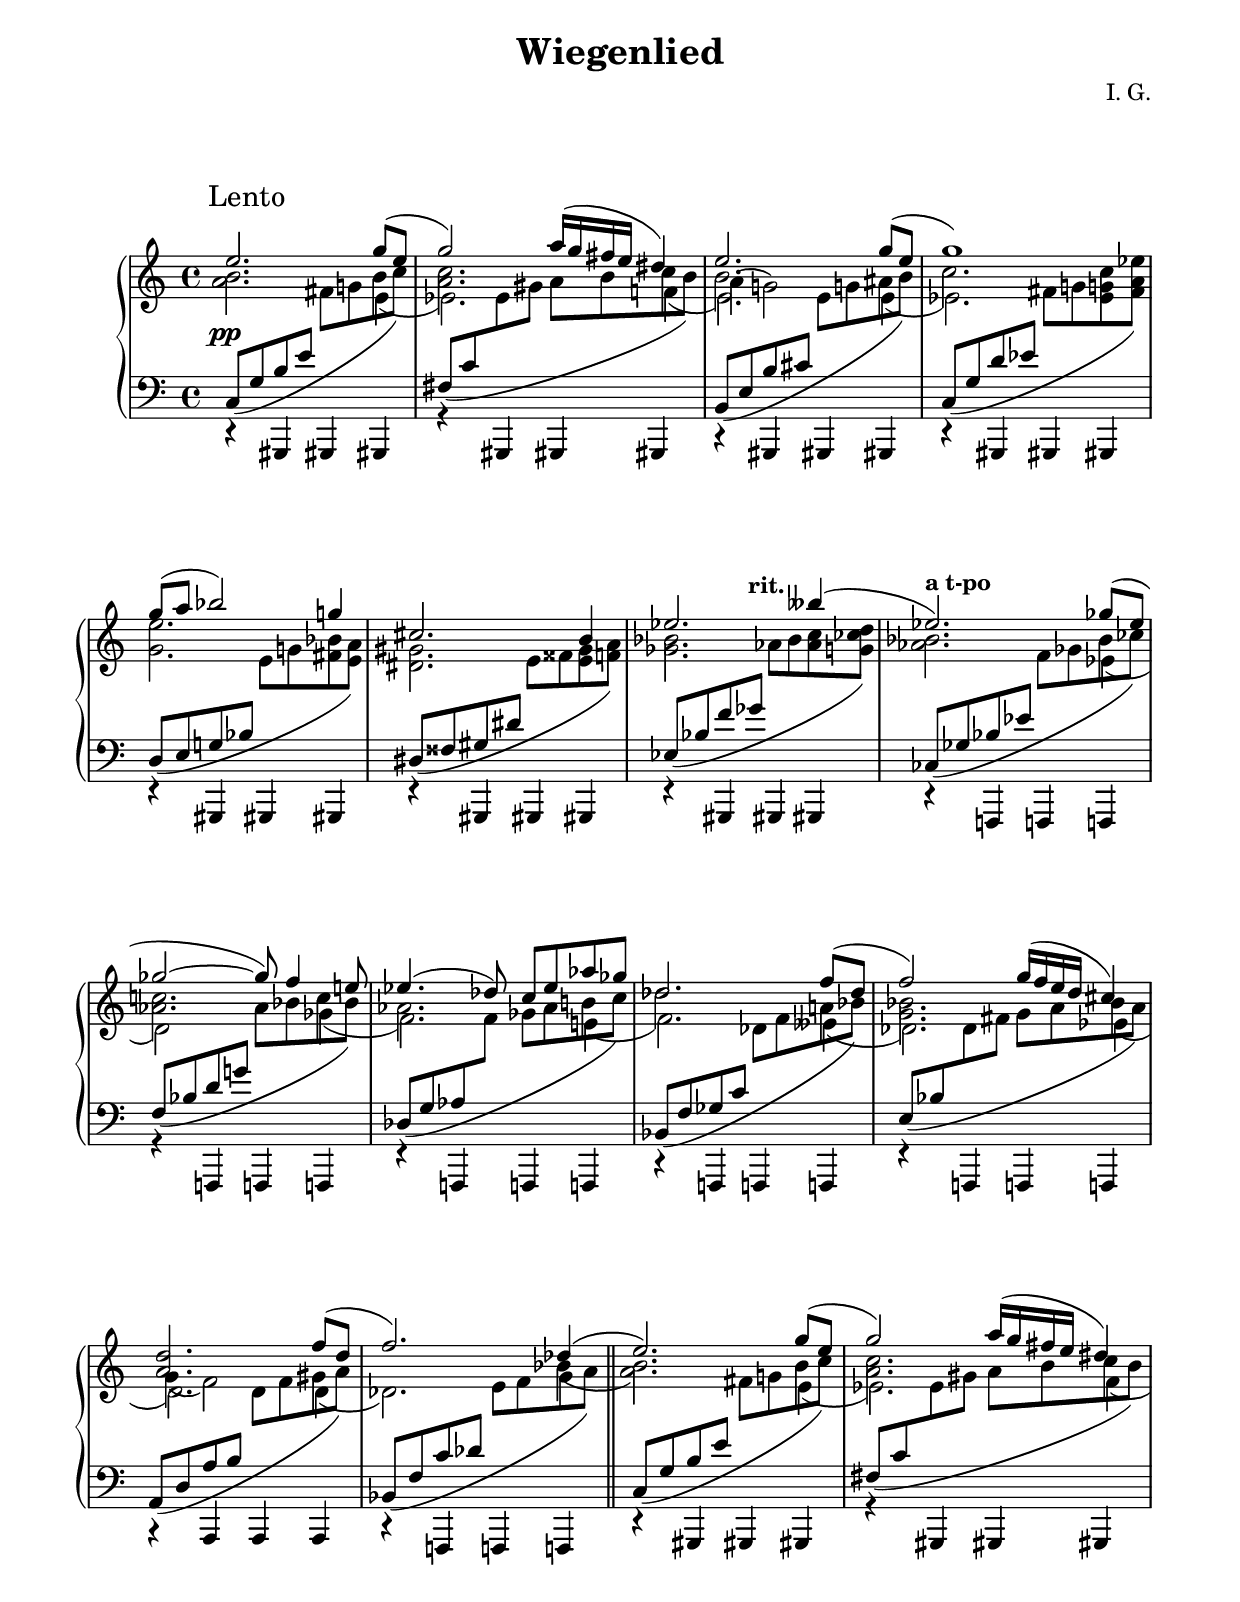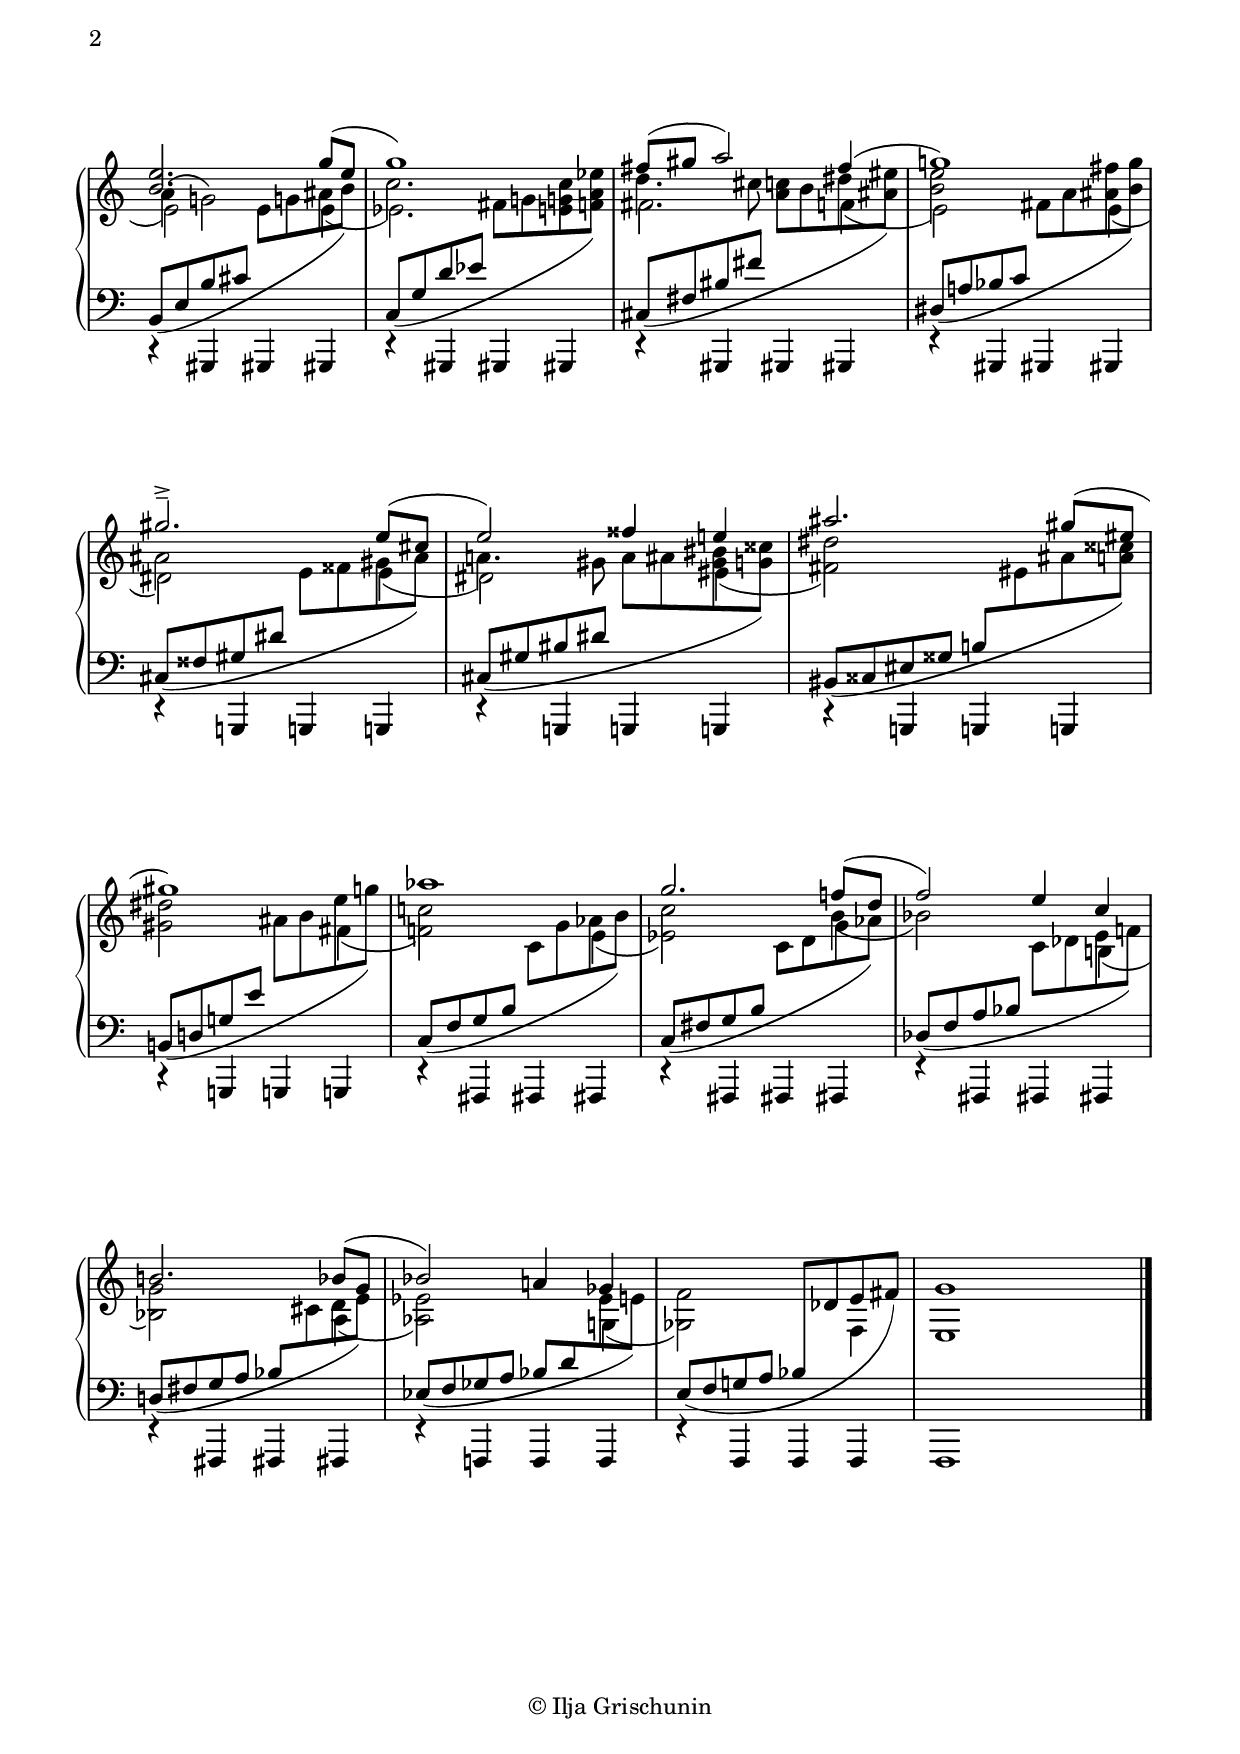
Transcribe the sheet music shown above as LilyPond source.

\version "2.19.15"
%\version "2.18.0"

\language "deutsch"

\header {
  title = "Wiegenlied"
  %meter = "Lento"
  composer = "I. G."
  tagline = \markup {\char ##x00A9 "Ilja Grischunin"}
}

\paper {
  #(set-paper-size "a4")
  top-system-spacing #'basic-distance = #20
  top-markup-spacing #'basic-distance = #5
  markup-system-spacing #'basic-distance = #30
  system-system-spacing #'basic-distance = #28
  last-bottom-spacing #'basic-distance = #25
  left-margin = 15
  right-margin = 15
  %two-sided = ##t
  %inner-margin = 25
  %outer-margin = 15
}

\layout {
  indent = 7
  \context {
    \PianoStaff
    \consists #Span_stem_engraver
  }
  \context{
    \Score
    \override StaffGrouper.staff-staff-spacing.basic-distance = #13
    \remove "Bar_number_engraver"
  }
}

\version "2.19.15"
%\version "2.18.0"

\language "deutsch"

%%%%%%%%% SCRIPTS %%%%%%%%%
makeOctaves =
#(define-music-function (parser location arg mus)
   (integer? ly:music?)
   #{<<  \withMusicProperty #'to-relative-callback
         #(lambda (m p)
            (let ((mu (ly:music-property m 'element)))
              (ly:music-transpose mu (ly:make-pitch (- arg) 0 0))
              (ly:make-music-relative! mu p)
              (ly:music-transpose mu (ly:make-pitch arg 0 0)))
            p)
         \transpose c' $(ly:make-pitch arg 0 0) $mus
         $mus
     >>
   #})
pocoCr = 
#(make-music 'CrescendoEvent
   'span-type 'text
   'span-text "poco cresc.")
pocoDim =
#(make-music 'CrescendoEvent
   'span-type 'text
   'span-text "poco dimin.")
offsetPositions =
  #(define-music-function (parser location offsets) (pair?)
    #{
       \once \override Slur.positions = #(lambda (grob) 
	 `(,(+ (car offsets) (cdar (ly:slur::calc-control-points grob))) . 
	   ,(+ (cdr offsets) (cdr (cadddr (ly:slur::calc-control-points grob))))))
    #})
  
%%%%%%%%% VOICES %%%%%%%%%
groundBas = \relative {
  \stemUp
  \override Stem.length = 7
  \repeat unfold 7 {r4 gis,,! gis! gis!}
  \repeat unfold 5 {r4 f! f! f!} r a a a r f! f! f!
  \repeat unfold 6 {r4 gis! gis! gis!}
  \repeat unfold 4 {r4 g! g! g!}
  \repeat unfold 4 {r4 fis! fis! fis!}
  r4 f! f f r f f f 
  \set Score.proportionalNotationDuration = #(ly:make-moment 1/8)
  f1
  \bar "|."
}
groundTehor = \relative {
	\override Slur.positions = #'(0 . 0)
  c8_( g' h e
  \change Staff = RH
  \stemDown
  \once\override Beam.positions = #'(-5 . -3.5)
  fis g! h c)
  \change Staff = LH
  \stemUp
  fis,,_( c'
  \change Staff = RH
  \stemDown
  es gis
  \once\override Beam.positions = #'(-4 . -3.5)
  a h 
  \once\override NoteColumn.force-hshift = #.8
  c h)
  \change Staff = LH
  \stemUp
  h,,_( e h' cis
  \change Staff = RH
  \stemDown
  \once\override Beam.positions = #'(-5 . -3.5)
  e g! ais h)
  \change Staff = LH
  \stemUp
  c,,_( g' d' es
  \change Staff = RH
  \stemDown
  fis g! <es g! c><fis a es'>)
  \change Staff = LH
  \stemUp
  d,_(e g! b
  \change Staff = RH
  \stemDown
  e g! <fis b><e a>)
  \change Staff = LH
  \stemUp
  dis,_( fisis gis dis'
  \change Staff = RH
  \stemDown
  e fisis <e gis><f a>)
  \change Staff = LH
  \stemUp
  es,_( b' f' ges
  \change Staff = RH
  \stemDown
  \once\override Score.MetronomeMark.extra-offset = #'(-2 . -1.3)
  \tempo "rit."
  as b <as c><g ces d>)
  \change Staff = LH
  \stemUp
  \tempo "a t-po"
  ces,,_( ges' b es
  \change Staff = RH
  \stemDown
  \once\override Beam.positions = #'(-4.5 . -3.5)
  f ges b ces)
  \change Staff = LH
  \stemUp
  f,,_( b d g!
  \change Staff = RH
  \stemDown
  \once\override Beam.positions = #'(-4 . -3.5)
  as b c b)
  \change Staff = LH
  \stemUp
  des,,_( g as
  \change Staff = RH
  \stemDown
  f'
  \once\override Beam.positions = #'(-4 . -3)
  ges as h! c)
  \change Staff = LH
  \stemUp
  b,,_( f' ges c
  \change Staff = RH
  \stemDown
  \once\override Beam.positions = #'(-5.5 . -3)
  des f a! b)
  \change Staff = LH
  \stemUp
  e,,_( b'
  \change Staff = RH
  \stemDown
  des fis
  \once\override Beam.positions = #'(-4 . -3)
  g a
  \once\override NoteColumn.force-hshift = #.8
  b a)
  \change Staff = LH
  \stemUp
  a,,_( d a' h
  \change Staff = RH
  \stemDown
  \once\override Beam.positions = #'(-5.5 . -4)
  d f gis a)
  \change Staff = LH
  \stemUp
  b,,_( f' c' des
  \change Staff = RH
  \stemDown
  e f 
  \once\override NoteColumn.force-hshift = #.2
  g a)
  \bar "||"
  \change Staff = LH
  \stemUp
  c,,8_( g' h e
  \change Staff = RH
  \stemDown
  \once\override Beam.positions = #'(-5 . -3.5)
  fis g! h c)
  \change Staff = LH
  \stemUp
  fis,,_( c'
  \change Staff = RH
  \stemDown
  es gis
  \once\override Beam.positions = #'(-4 . -3)
  a h 
  \once\override NoteColumn.force-hshift = #.7
  c h)
  \change Staff = LH
  \stemUp
  h,,_( e h' cis
  \change Staff = RH
  \stemDown
  \once\override Beam.positions = #'(-5 . -3.5)
  e g! ais h)
  \change Staff = LH
  \stemUp
  c,,_( g' d' es
  \change Staff = RH
  \stemDown
  \once\override Beam.positions = #'(-4.5 . -4)
  fis g! <e g! c><f a es'>)
  \change Staff = LH
  \stemUp
  cis,_( fis his fis'
  \change Staff = RH
  \stemDown
  \once\override Beam.positions = #'(-4 . -3.5)
  <a c> h dis <ais eis'>)
  \change Staff = LH
  \stemUp
  dis,,_( a'! b c
  \change Staff = RH
  \stemDown
  \once\override Beam.positions = #'(-4.5 . -4)
  fis a <ais fis'><h g'>)
  \change Staff = LH
  \stemUp
  cis,,_( fisis gis dis'
  \change Staff = RH
  \stemDown
  e fisis gis ais)
  \change Staff = LH
  \stemUp
  cis,,_( gis' his dis
  \change Staff = RH
  \stemDown
  a' ais <gis his><g cisis>)
  \change Staff = LH
  \stemUp
  his,,_( cisis eis gisis h!
  \change Staff = RH
  \stemDown
  eis ais <a cisis>)
  \change Staff = LH
  \stemUp
  h,,!_( d! g! e'
  \change Staff = RH
  \stemDown
  ais h e g)
  \change Staff = LH
  \stemUp
  c,,,_( f g h
  \change Staff = RH
  \stemDown
  c g' as h)
  \change Staff = LH
  \stemUp
  c,,_( fis g h
  \change Staff = RH
  \stemDown
  c d 
  \once\override NoteColumn.force-hshift = #.3
  g as)
  \change Staff = LH
  \stemUp
  des,,_( f a b
  \change Staff = RH
  \stemDown
  c des e f!)
  \change Staff = LH
  \stemUp
  d,!_( fis g a 
  \once\override Beam.positions = #'(5 . 6)
  b
  \change Staff = RH
  \stemDown
  cis d e)
  \change Staff = LH
  \stemUp
  es,_( f ges a 
  \once\override Beam.positions = #'(5.5 . 5)
  b d
  \change Staff = RH
  \stemDown
  es e)
  \change Staff = LH
  \stemUp
  \shape #'((0 . 0) (2 . -.5) (.5 . -4) (0 . 0)) Slur
  e,_( f g! a 
  \once\override Beam.positions = #'(13 . 14)
  b
  \change Staff = RH
  %\stemDown
  des e fis)
}
%%%%%%%%%%% RH %%%%%%%%%%%%
dreizehnteRH = \relative {
  \clef treble
  \key c \major
  \time 4/4
  \once\override Score.RehearsalMark.extra-offset = #'(4 . 2)
  \mark "Lento"
  %\override Score.SpacingSpanner.strict-note-spacing = ##t
  %\set Score.proportionalNotationDuration = #(ly:make-moment 1/16)
  %\set Staff.printKeyCancellation = ##f  
  <<
    {
      e''2.
    }
    \\
    {
      <a, h>2.
    }
  >>
  <<
    {
      g'8( e g2) a16(g fis e dis4)
      e2.
    }
    \\
    {
      s4 <a, c>2. s4 
      \once \override Dots.extra-offset = #'(0 . 1)
      h2.
    }
    \\
    {
      \stemDown
      s4 s1 
      \once\override NoteColumn.force-hshift = #1.1
      a4( g!2)
    }
    \\
    {
      \voiceTwo
      \override NoteColumn.force-hshift = #.2
      e4( es2.) 
      \once\override NoteColumn.force-hshift = #1
      f!4( e2.)
    }
  >>
  <<
    {
      g'8( e g1)
    }
    \\
    {
      s4 c,2. s4
    }
    \\
    {
      \voiceTwo
      \offsetPositions #'(1 . 0)
      \override NoteColumn.force-hshift = #.2
      e,4( es2.) s4
    }
  >>
  <<
    {
      g'8( a b2) g!4 cis,2. h4 es2. heses'4( es,2.)
    }
    \\
    {
      <g, e'>2. s4 <dis gis>2. s4 <ges b>2. s4 <as b>2.
    }
  >>
  <<
    {
      ges'8( es ges2~ ges8) f4 e!8 es4.( des8) c es as ges
      des2.
    }
    \\
    {
      s4 <as c!>2. s4 as2. s4 des2.
    }
    \\
    {
      \voiceTwo
      \override NoteColumn.force-hshift = #.2
      es,4( d2) s4 ges( f2.) e!4( f2.)
    }
  >>
  <<
    {
      f'8( des f2) g16( f e d cis4) <a d>2.
    }
    \\
    {
      s4 <g b>2. s4 
      \once\override NoteColumn.force-hshift = #1.2
      g4( f2)
    }    
    \\
    {
      \voiceTwo
      eses4( des2.) 
      \once\override NoteColumn.force-hshift = #1
      es4( 
      \once\override NoteColumn.force-hshift = #1.4
      d2.)
    }
  >>
  <<
    {
      f'8( d f2.) des4( e2.)
    }
    \\
    {
      \once\override NoteColumn.force-hshift = #.2
      d,4( des2.) b'4( <a h>2.)
    }
  >>
  <<
    {
      g'8( e g2) a16( g fis e dis4) <h e>2.
    }
    \\
    {
      s4 <a c>2. s4 
      \once\override NoteColumn.force-hshift = #.4
      a4^( g!2)
    }
    \\
    {
      \voiceTwo
      \offsetPositions #'(3 . 0)
      \override NoteColumn.force-hshift = #.2
      e4( es2.) 
      \once\override NoteColumn.force-hshift = #.9
      f4( 
      \once\override NoteColumn.force-hshift = #.6
      e2) s4
    }
  >>
  <<
    {
      g'8( e g1)
    }
    \\
    {
      s4 c,2. s4
    }
    \\
    {
      \voiceTwo
      \offsetPositions #'(1 . 0)
      \override NoteColumn.force-hshift = #.2
      e,4( es2.) s4
    }
  >>
  <<
    {
      fis'8( gis a2) fis4( g!1) gis2.---> e8( cis
      e2) fisis4
    }
    \\
    {
      d4. cis8 s2 <h e>2 s2 ais2 s a!4. gis8 s4
    }
    \\
    {
      \voiceTwo
      fis2. f4( e2) s4 e( dis2) s4 e( dis2) s4
    }
  >>
  <<
    {
      e'!4 ais2. gis8( eis gis1) as g2. f!8( d f2) e4 c
      h!2. b8( g b2) a!4 ges s1 g
    }
    \\
    {
      \once\override NoteColumn.force-hshift = #.2
      eis4( <fis dis'>2) s2 <gis dis'> s4 
      \once\override NoteColumn.force-hshift = #.2
      fis( <f! c'!>2) s4
      \once\override NoteColumn.force-hshift = #.2
      e4( <es c'>2) s4
      \once\override Slur.positions = #'(0 . 0)
      h'4( b2) s4 
      \once\override NoteColumn.force-hshift = #.2
      h,!4( <b g'>2) s4
      \once\override NoteColumn.force-hshift = #.2
      a4( <as es'>2) s4
      \once\override NoteColumn.force-hshift = #.2
      g!( <ges f'>2) s4 f e1 
    }
  >>
}
%%%%%%%%%%% LH %%%%%%%%%%%%
dreizehnteLH = \relative {
  \clef bass
  \key c \major
  \time 4/4
  %\set Staff.printKeyCancellation = ##f
  <<
    {
      \groundTehor
    }
    \\
    {
      \groundBas
    }
  >>
}
%%%%%%%%%%%% D %%%%%%%%%%%%
dynamicDrzehn = {
  \override DynamicTextSpanner.style = #'none
  \override Hairpin.to-barline = ##f
  s1*31\pp
}
%%%%%%%%%%%%%%%%%%%%%%


%%%%%%%%%%%%%%%%%%%%%%
\score {
  \new PianoStaff <<
     \new Staff = "RH" \dreizehnteRH
     \new Dynamics = "Dynamics_pf" \dynamicDrzehn
     \new Staff = "LH" \dreizehnteLH
  >>
  %\midi {}
}